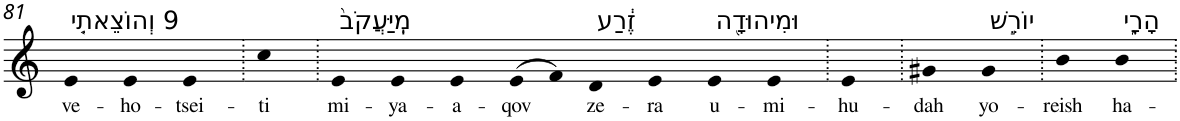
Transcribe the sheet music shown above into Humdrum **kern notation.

**kern	**text
*part1	*part1
*staff1	*staff1
*I"Piano	*
*I'Pno	*
!!LO:PB:g=z
*clefG2	*
*k[]	*
=81	=81
!LO:TX:a:t=9 וְהוֹצֵאתִ֤י	!
!	!LO:LY:b
4e	ve-
!	!LO:LY:b
4e	-ho-
!	!LO:LY:b
4e	-tsei-
=82.	=82.
!	!LO:LY:b
4cc	-ti
=83.	=83.
!LO:TX:a:t=מִֽיַּעֲקֹב֙	!
!	!LO:LY:b
4e	mi-
!	!LO:LY:b
4e	-ya-
!	!LO:LY:b
4e	-a-
!	!LO:LY:b
(>8e	-qov
8f)	.
!LO:TX:a:t=זֶ֔רַע	!
!	!LO:LY:b
4d	ze-
!	!LO:LY:b
4e	-ra
!LO:TX:a:t=וּמִיהוּדָ֖ה	!
!	!LO:LY:b
4e	u-
!	!LO:LY:b
4e	-mi-
=84.	=84.
!	!LO:LY:b
4e	-hu-
=85.	=85.
!	!LO:LY:b
4g#X	-dah
!LO:TX:a:t=יוֹרֵ֣שׁ	!
!	!LO:LY:b
4g#	yo-
=86.	=86.
!	!LO:LY:b
4b	-reish
!LO:TX:a:t=הָרָ֑י	!
!	!LO:LY:b
4b	ha-
=.	=.
*-	*-
